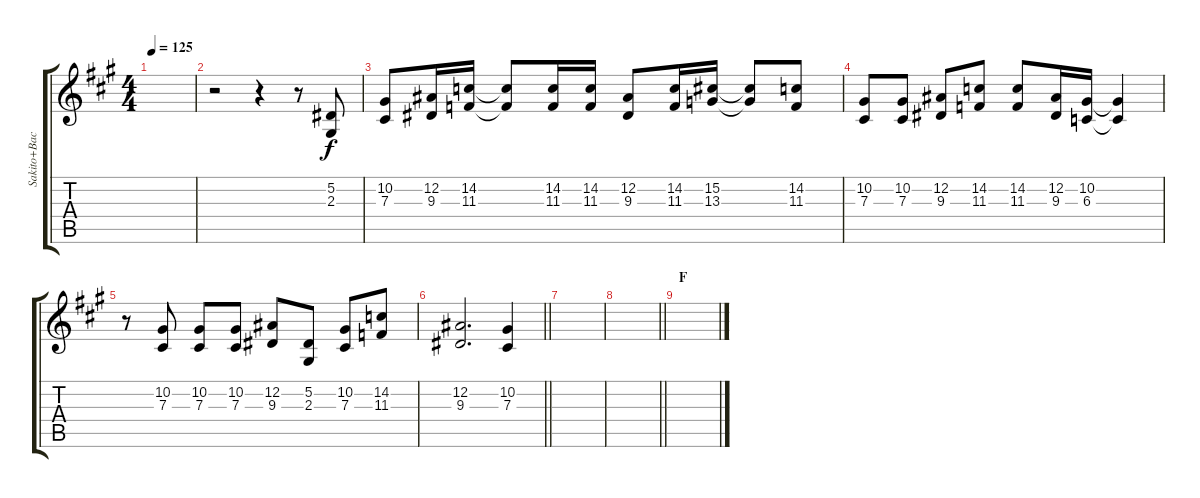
\track ("Sakito+Back up [vocals]" "Sakito+Bac") {instrument flute}
\staff {score tabs}
\tuning (Eb4 Bb3 Gb3 Db3 Ab2 Eb2) {hide}
\ts (4 4)
\tempo 125
\clef g2
\ks a
|
r.2 r.4 r.8 (5.2 2.3).8 |
(10.2 7.3).8 (12.2 9.3).16 (14.2 11.3).16 (14.2{t} 11.3{t}).8 (14.2 11.3).16 (14.2 11.3).16 (12.2 9.3).8 (14.2 11.3).16 (15.2 13.3).16 (15.2{t} 13.3{t}).8 (14.2 11.3).8 |
(10.2 7.3).8 (10.2 7.3).8 (12.2 9.3).8 (14.2 11.3).8 (14.2 11.3).8 (12.2 9.3).16 (10.2 6.3).16 (10.2{t} 6.3{t}).4 |
r.8 (10.2 7.3).8 (10.2 7.3).8 (10.2 7.3).8 (12.2 9.3).8 (5.2 2.3).8 (10.2 7.3).8 (14.2 11.3).8 |
\barLineRight lightlight
(12.2 9.3).2{d} (10.2 7.3).4 |
|
\barLineRight lightlight
|
\section ("" "F")
